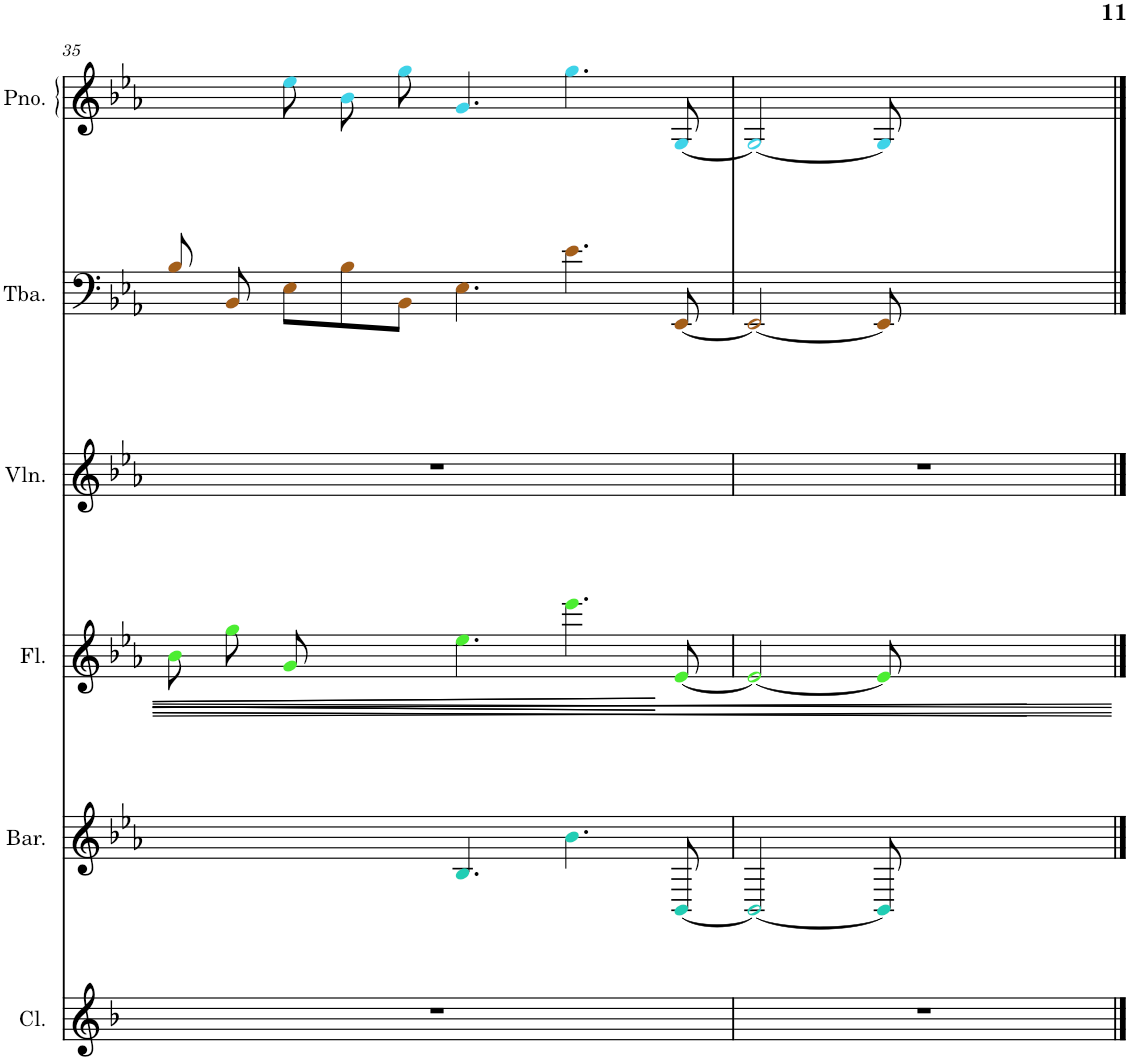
**kern	**kern	**kern	**kern	**kern	**kern
*part6	*part5	*part4	*part3	*part2	*part1
*staff6	*staff5	*staff4	*staff3	*staff2	*staff1
*I"Clarinet	*I"Baritone	*I"Flute	*I"Violin	*I"Tuba	*I"Piano
*I'Cl.	*I'Bar.	*I'Fl.	*I'Vln.	*I'Tba.	*I'Pno.
!!LO:PB:g=z
*clefG2	*clefG2	*clefG2	*clefG2	*clefF4	*clefG2
*Trd1c2	*	*	*	*	*
*k[b-]	*k[b-e-a-]	*k[b-e-a-]	*k[b-e-a-]	*k[b-e-a-]	*k[b-e-a-]
*M6/4	*M12/8	*M12/8	*M6/4	*M12/8	*M12/8
=35	=35	=35	=35	=35	=35
1.r	2ryy	8b-i/L	1.r	8B-j/	4ryy
.	.	8ggi/	.	8BB-j/	.
.	.	8gi/J	.	8E-j\L	8ee-Z\
.	.	4ryy	.	8B-j\	8b-Z\L
.	8ryy	.	.	8BB-j\J	8ggZ\J
.	4.B-V/	4.ee-i\	.	4.E-j\	4.gZ/
.	4.b-V\	4.eee-i\	.	4.e-j\	4.ggZ\
.	[8BB-V/	[8e-i/	.	[8EE-j/	[8GZ/
=36	=36	=36	=36	=36	=36
1.r	2BB-V/_	2e-i/_	1.r	2EE-j/_	2GZ/_
.	8BB-V/]	8e-i/]	.	8EE-j/]	8GZ/]
.	2..ryy	2..ryy	.	2..ryy	2..ryy
==	==	==	==	==	==
*-	*-	*-	*-	*-	*-
